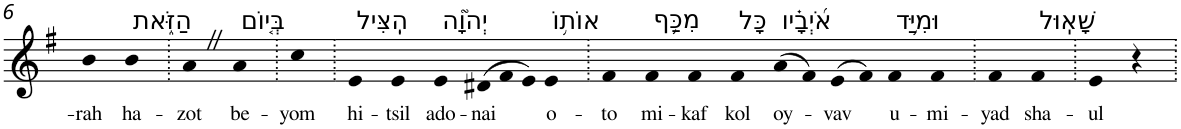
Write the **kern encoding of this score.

**kern	**text
*part1	*part1
*staff1	*staff1
*I"Piano	*
*I'Pno	*
!!LO:PB:g=z
*clefG2	*
*k[f#]	*
*G:	*
=6	=6
!	!LO:LY:b
4b	-rah
!LO:TX:a:t=הַזֹּ֑את	!
!	!LO:LY:b
4b	ha-
=7.	=7.
!	!LO:LY:b
4aZ	-zot
!LO:TX:a:t=בְּי֤וֹם	!
!	!LO:LY:b
4a	be-
=8.	=8.
!	!LO:LY:b
4cc	-yom
=9.	=9.
!LO:TX:a:t=הִֽצִּיל	!
!	!LO:LY:b
4e	hi-
!	!LO:LY:b
4e	-tsil
!LO:TX:a:t=יְהוָ֘ה	!
!	!LO:LY:b
4e	ado-
*Xtuplet	*
!	!LO:LY:b
(>12d#X	-nai
12f#	.
12e)	.
!LO:TX:a:t=אוֹת֥וֹ	!
!	!LO:LY:b
4e	o-
=10.	=10.
!	!LO:LY:b
4f#	-to
!LO:TX:a:t=מִכַּ֥ף	!
!	!LO:LY:b
4f#	mi-
!	!LO:LY:b
4f#	-kaf
!LO:TX:a:t=כָּל	!
!	!LO:LY:b
4f#	kol
!LO:TX:a:t=אֹ֝יְבָ֗יו	!
!	!LO:LY:b
(>8a	oy-
8f#)	.
!	!LO:LY:b
(>8e	-vav
8f#)	.
!LO:TX:a:t=וּמִיַּ֥ד	!
!	!LO:LY:b
4f#	u-
!	!LO:LY:b
4f#	-mi-
=11.	=11.
!	!LO:LY:b
4f#	-yad
!LO:TX:a:t=שָׁאֽוּל	!
!	!LO:LY:b
4f#	sha-
=12.	=12.
!	!LO:LY:b
4e	-ul
4r	.
=.	=.
*-	*-
